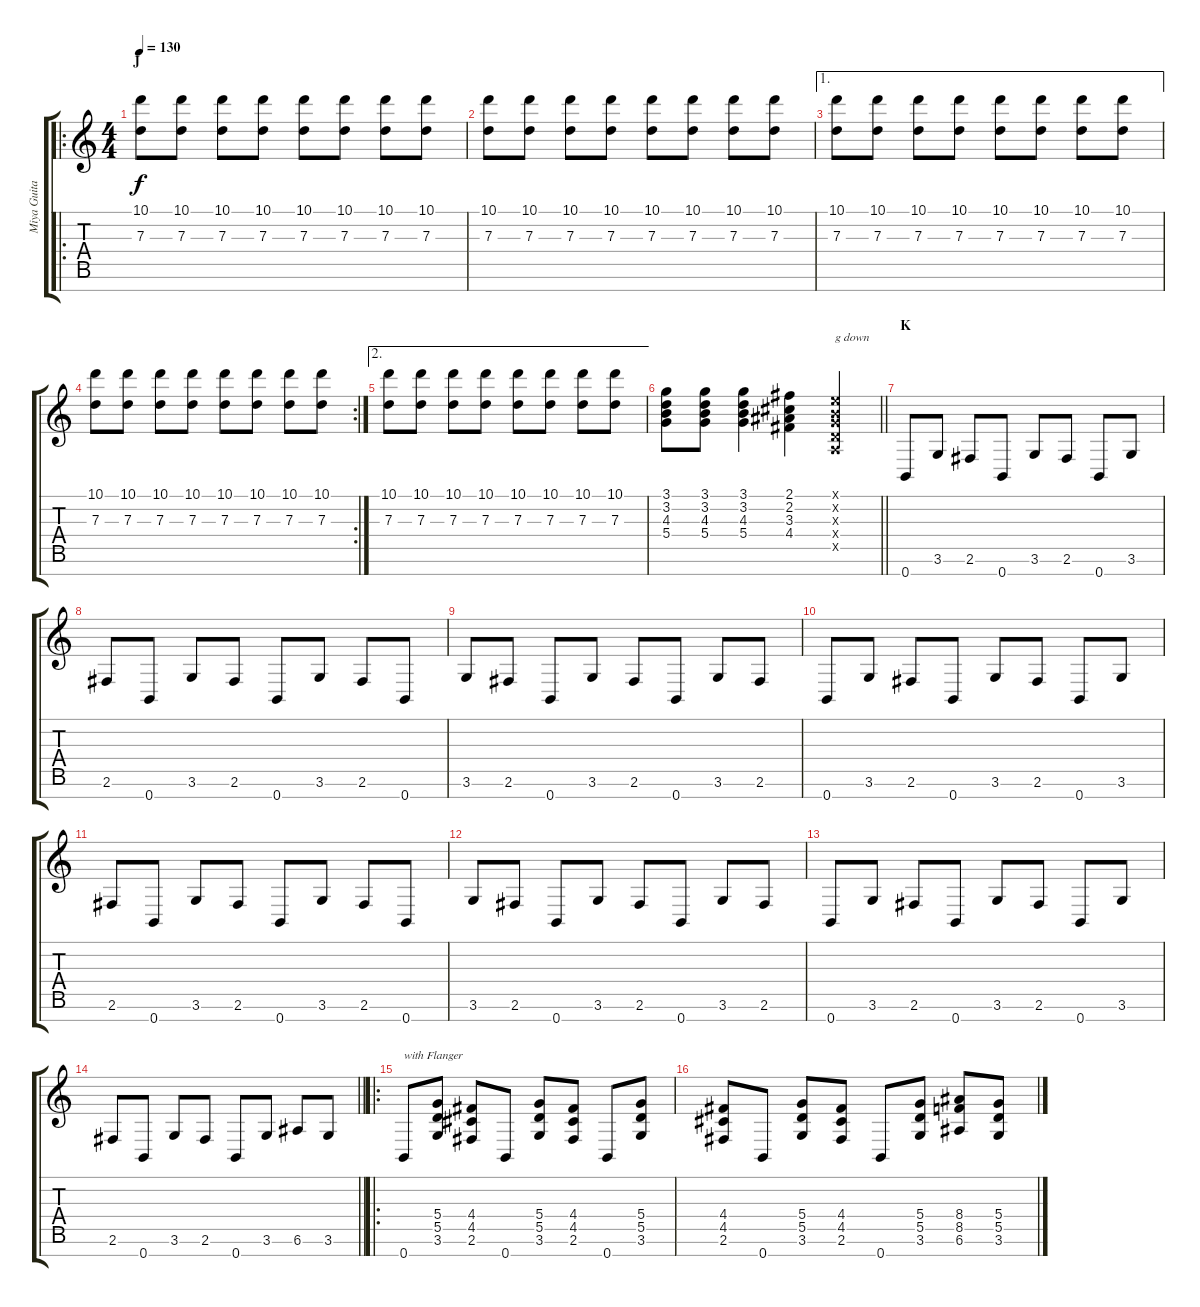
\track ("Miya Guitar" "Miya Guita") {instrument electricguitarclean}
\staff {score tabs}
\tuning (E4 B3 G3 D3 A2 E2 B1) {hide}
\ro
\ts (4 4)
\section ("" "J")
\tempo 130
\clef g2
\ks c
(10.1 7.3).8{dy f} (10.1 7.3).8 (10.1 7.3).8 (10.1 7.3).8 (10.1 7.3).8 (10.1 7.3).8 (10.1 7.3).8 (10.1 7.3).8 |
(10.1 7.3).8 (10.1 7.3).8 (10.1 7.3).8 (10.1 7.3).8 (10.1 7.3).8 (10.1 7.3).8 (10.1 7.3).8 (10.1 7.3).8 |
\ae 1
(10.1 7.3).8 (10.1 7.3).8 (10.1 7.3).8 (10.1 7.3).8 (10.1 7.3).8 (10.1 7.3).8 (10.1 7.3).8 (10.1 7.3).8 |
\rc 2
(10.1 7.3).8 (10.1 7.3).8 (10.1 7.3).8 (10.1 7.3).8 (10.1 7.3).8 (10.1 7.3).8 (10.1 7.3).8 (10.1 7.3).8 |
\ae 2
(10.1 7.3).8 (10.1 7.3).8 (10.1 7.3).8 (10.1 7.3).8 (10.1 7.3).8 (10.1 7.3).8 (10.1 7.3).8 (10.1 7.3).8 |
\barLineRight lightlight
(3.1 3.2 4.3 5.4).8 (3.1 3.2 4.3 5.4).8 (3.1 3.2 4.3 5.4).4 (2.1 2.2 3.3 4.4).4 (0.1{x} 0.2{x} 0.3{x} 0.4{x} 0.5{x}).4{txt "g down"} |
\section ("" "K")
0.7.8 3.6.8 2.6.8 0.7.8 3.6.8 2.6.8 0.7.8 3.6.8 |
2.6.8 0.7.8 3.6.8 2.6.8 0.7.8 3.6.8 2.6.8 0.7.8 |
3.6.8 2.6.8 0.7.8 3.6.8 2.6.8 0.7.8 3.6.8 2.6.8 |
0.7.8 3.6.8 2.6.8 0.7.8 3.6.8 2.6.8 0.7.8 3.6.8 |
2.6.8 0.7.8 3.6.8 2.6.8 0.7.8 3.6.8 2.6.8 0.7.8 |
3.6.8 2.6.8 0.7.8 3.6.8 2.6.8 0.7.8 3.6.8 2.6.8 |
0.7.8 3.6.8 2.6.8 0.7.8 3.6.8 2.6.8 0.7.8 3.6.8 |
\barLineRight lightlight
2.6.8 0.7.8 3.6.8 2.6.8 0.7.8 3.6.8 6.6.8 3.6.8 |
\ro
0.7.8{txt "with Flanger"} (5.4 5.5 3.6).8 (4.4 4.5 2.6).8 0.7.8 (5.4 5.5 3.6).8 (4.4 4.5 2.6).8 0.7.8 (5.4 5.5 3.6).8 |
(4.4 4.5 2.6).8 0.7.8 (5.4 5.5 3.6).8 (4.4 4.5 2.6).8 0.7.8 (5.4 5.5 3.6).8 (8.4 8.5 6.6).8 (5.4 5.5 3.6).8
